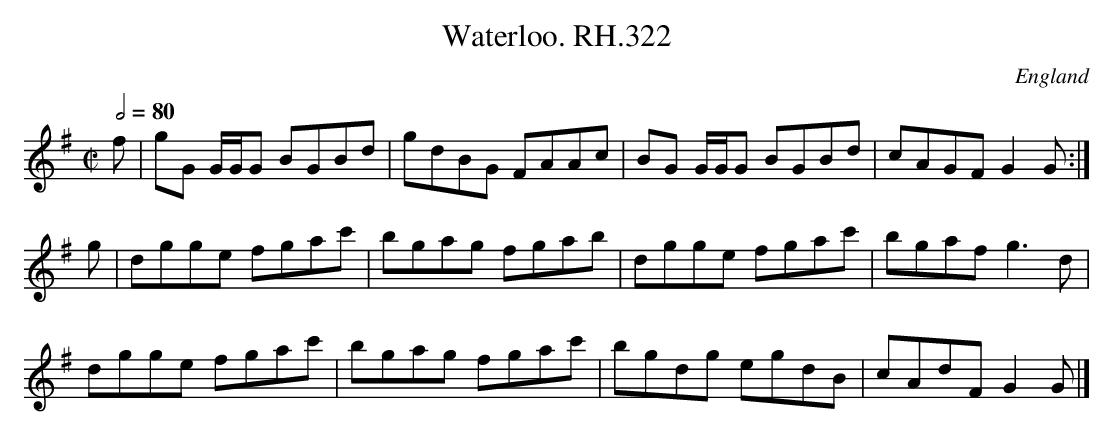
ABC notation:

X:1
T:Waterloo. RH.322
L:1/8
M:C|
O:England
Q:1/2=80
K:G
f|gG G/G/G BGBd|gdBG FAAc|BG G/G/G BGBd|cAGF G2G:|!
g|dgge fgac'|bgag fgab|dgge fgac'|bgaf g3d|!
dgge fgac'|bgag fgac'|bgdg egdB|cAdF G2G|]
